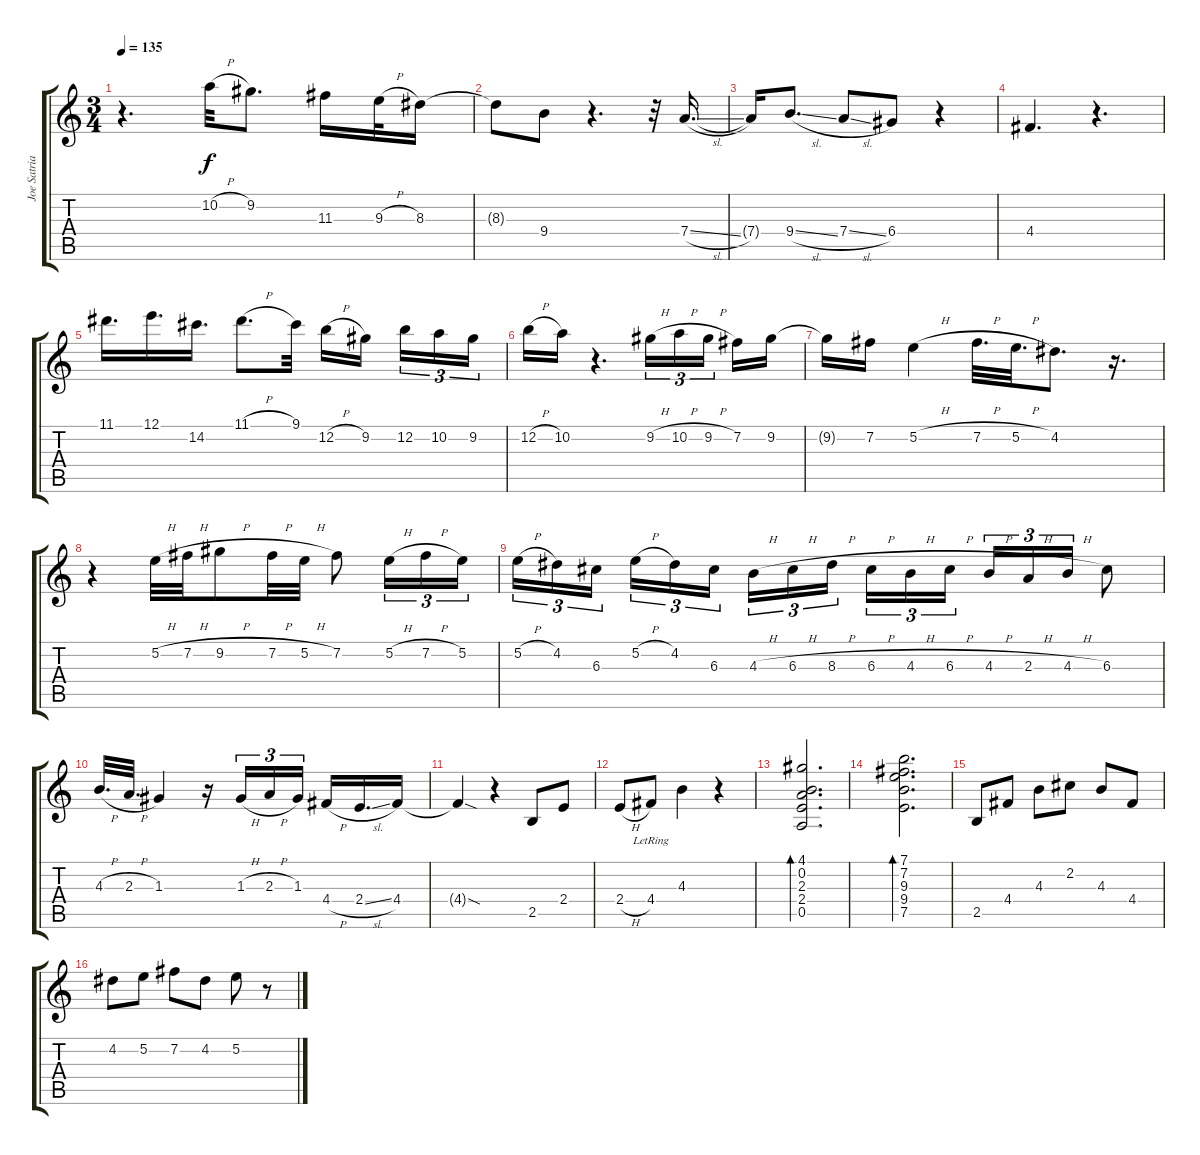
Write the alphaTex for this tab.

\track ("Joe Satriani" "Joe Satria") {instrument acousticguitarsteel}
\staff {score tabs}
\tuning (E4 B3 G3 D3 A2 E2) {hide}
\ts (3 4)
\tempo 135
\clef g2
\ks c
r.4{d dy f} 10.2{h}.32 9.2.8{d} 11.3.16 9.3{h}.32 8.3.16 |
8.3{t}.8 9.4.8 r.4{d} r.32 7.4{sl}.16{d} |
7.4{t}.16 9.4{sl}.8{d} 7.4{sl}.8 6.4.8 r.4 |
4.4.4{d} r.4{d} |
11.1.16{d} 12.1.16{d} 14.2.16{d} 11.1{h}.8{d} 9.1.32 12.2{h}.16 9.2.16{beam splitsecondary} 12.2.16{tu (3 2)} 10.2.16{tu (3 2)} 9.2.16{tu (3 2)} |
12.2{h}.16 10.2.16 r.4{d} 9.2{h}.16{tu (3 2)} 10.2{h}.16{tu (3 2)} 9.2{h}.16{tu (3 2) beam splitsecondary} 7.2.16 9.2.16 |
9.2{t}.16 7.2.16 5.2{h}.4 7.2{h}.32{d} 5.2{h}.32{d} 4.2.8{d} r.16{d} |
r.4 5.2{h}.32 7.2{h}.32 9.2{h}.8 7.2{h}.32 5.2{h}.32 7.2.8 5.2{h}.16{tu (3 2)} 7.2{h}.16{tu (3 2)} 5.2.16{tu (3 2)} |
5.2{h}.16{tu (3 2)} 4.2.16{tu (3 2)} 6.3.16{tu (3 2) beam splitsecondary} 5.2{h}.16{tu (3 2)} 4.2.16{tu (3 2)} 6.3.16{tu (3 2)} 4.3{h}.16{tu (3 2)} 6.3{h}.16{tu (3 2)} 8.3{h}.16{tu (3 2) beam splitsecondary} 6.3{h}.16{tu (3 2)} 4.3{h}.16{tu (3 2)} 6.3{h}.16{tu (3 2)} 4.3{h}.16{tu (3 2)} 2.3{h}.16{tu (3 2)} 4.3{h}.16{tu (3 2)} 6.3.8 |
4.3{h}.32{d} 2.3{h}.32{d} 1.3.4 r.16 1.3{h}.16{tu (3 2)} 2.3{h}.16{tu (3 2)} 1.3.16{tu (3 2)} 4.4{h}.16 2.4{sl}.16{d} 4.4.16 |
4.4{sod t}.4 r.4 2.5.8 2.4.8 |
2.4{h}.8 4.4{lr}.8 4.3.4 r.4 |
(4.1 0.2 2.3 2.4 0.5).2{d bd 240 volume 8} |
(7.1 7.2 9.3 9.4 7.5).2{d bd 240} |
2.5.8 4.4.8 4.3.8 2.2.8 4.3.8 4.4.8 |
4.2.8 5.2.8 7.2.8 4.2.8 5.2.8 r.8
